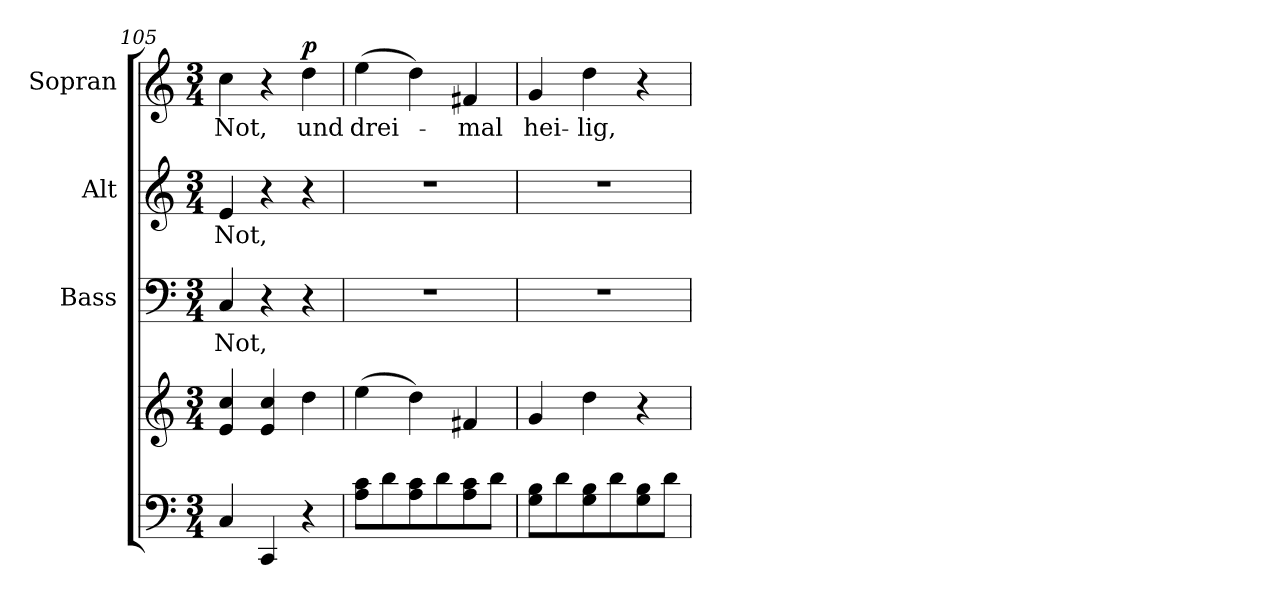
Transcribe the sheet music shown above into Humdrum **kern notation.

**kern	**kern	**kern	**text	**kern	**text	**kern	**text	**dynam
*part4	*part4	*part3	*part3	*part2	*part2	*part1	*part1	*part1
*staff5	*staff4	*staff3	*staff3	*staff2	*staff2	*staff1	*staff1	*staff1
*	*	*I"Bass	*	*I"Alt	*	*I"Sopran	*	*
*	*	*I'B.	*	*I'A.	*	*I'S.	*	*
*clefF4	*clefG2	*clefF4	*	*clefG2	*	*clefG2	*	*
*k[]	*k[]	*k[]	*	*k[]	*	*k[]	*	*
*C:	*C:	*C:	*	*C:	*	*C:	*	*
*M3/4	*M3/4	*M3/4	*	*M3/4	*	*M3/4	*	*
=105	=105	=105	=105	=105	=105	=105	=105	=105
!	!	!	!LO:LY:b	!	!LO:LY:b	!	!LO:LY:b	!
4C/	4e/ 4cc/	4C/	Not,	4e/	Not,	4cc\	Not,	.
4CC/	4e/ 4cc/	4r	.	4r	.	4r	.	.
!	!	!	!	!	!	!	!LO:LY:b	!LO:DY:a
4r	4dd\	4r	.	4r	.	4dd\	und	p
=106	=106	=106	=106	=106	=106	=106	=106	=106
!	!	!	!	!	!	!	!LO:LY:b	!
8A\ 8c\L	(>4ee\	2.r	.	2.r	.	(>4ee\	drei-	.
8d\	.	.	.	.	.	.	.	.
8A\ 8c\	4dd\)	.	.	.	.	4dd\)	.	.
8d\	.	.	.	.	.	.	.	.
!	!	!	!	!	!	!	!LO:LY:b	!
8A\ 8c\	4f#X/	.	.	.	.	4f#X/	-mal	.
8d\J	.	.	.	.	.	.	.	.
=107	=107	=107	=107	=107	=107	=107	=107	=107
!	!	!	!	!	!	!	!LO:LY:b	!
8G\ 8B\L	4g/	2.r	.	2.r	.	4g/	hei-	.
8d\	.	.	.	.	.	.	.	.
!	!	!	!	!	!	!	!LO:LY:b	!
8G\ 8B\	4dd\	.	.	.	.	4dd\	-lig,	.
8d\	.	.	.	.	.	.	.	.
8G\ 8B\	4r	.	.	.	.	4r	.	.
8d\J	.	.	.	.	.	.	.	.
=	=	=	=	=	=	=	=	=
*-	*-	*-	*-	*-	*-	*-	*-	*-
